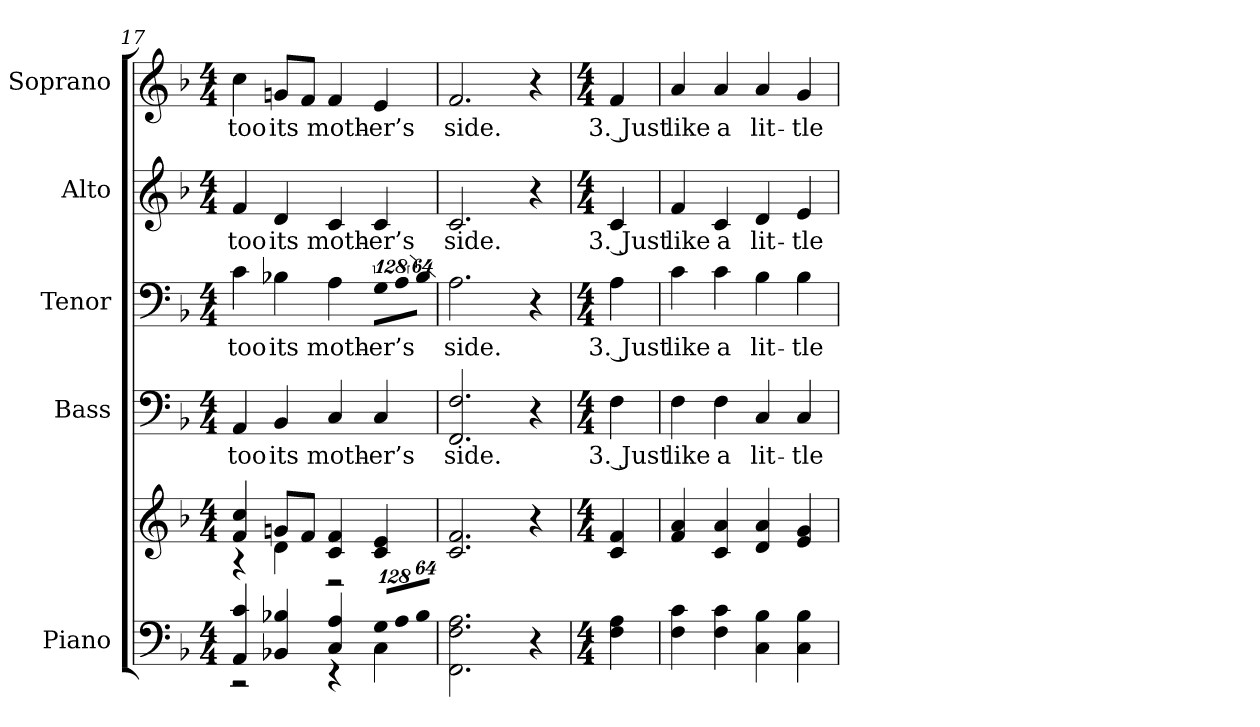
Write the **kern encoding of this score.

**kern	**kern	**kern	**text	**kern	**text	**kern	**text	**kern	**text
*part5	*part5	*part4	*part4	*part3	*part3	*part2	*part2	*part1	*part1
*staff6	*staff5	*staff4	*staff4	*staff3	*staff3	*staff2	*staff2	*staff1	*staff1
*I"Piano	*	*I"Bass	*	*I"Tenor	*	*I"Alto	*	*I"Soprano	*
*I'Pno.	*	*I'B.	*	*I'T.	*	*I'A.	*	*I'S.	*
*clefF4	*clefG2	*clefF4	*	*clefF4	*	*clefG2	*	*clefG2	*
*k[b-]	*k[b-]	*k[b-]	*	*k[b-]	*	*k[b-]	*	*k[b-]	*
*F:	*F:	*F:	*	*F:	*	*F:	*	*F:	*
*M4/4	*M4/4	*M4/4	*	*M4/4	*	*M4/4	*	*M4/4	*
=17	=17	=17	=17	=17	=17	=17	=17	=17	=17
*^	*^	*	*	*	*	*	*	*	*
!	!	!	!	!	!LO:LY:b:color=#000000	!	!	!	!	!	!
!	!	!	!	!	!	!	!LO:LY:b:color=#000000	!	!	!	!
!	!	!	!	!	!	!	!	!	!LO:LY:b:color=#000000	!	!
!	!	!	!	!	!	!	!	!	!	!	!LO:LY:b:color=#000000
4AAi/ 4ci	2r	4fi/ 4cci	4r	4AAi/	too	4ci\	too	4fi/	too	4cci\	too
!	!	!	!	!	!LO:LY:b:color=#000000	!	!	!	!	!	!
!	!	!	!	!	!	!	!LO:LY:b:color=#000000	!	!	!	!
!	!	!	!	!	!	!	!	!	!LO:LY:b:color=#000000	!	!
!	!	!	!	!	!	!	!	!	!	!	!LO:LY:b:color=#000000
4BB-Xi/ 4B-Xi	.	8gni/L	4di\	4BB-i/	its	4B-Xi\	its	4di/	its	8gni/L	its
.	.	8fi/J	.	.	.	.	.	.	.	8fi/J	.
!	!	!	!	!	!LO:LY:b:color=#000000	!	!	!	!	!	!
!	!	!	!	!	!	!	!LO:LY:b:color=#000000	!	!	!	!
!	!	!	!	!	!	!	!	!	!LO:LY:b:color=#000000	!	!
!	!	!	!	!	!	!	!	!	!	!	!LO:LY:b:color=#000000
4Ci/ 4Ai	4r	4ci/ 4fi	2r	4Ci/	moth-	4Ai\	moth-	4ci/	moth-	4fi/	moth-
*Xbrackettup	*	*	*	*	*	*	*	*	*	*	*
!LO:N:vis=8	!	!	!	!	!	!	!	!	!	!	!
!	!	!	!	!	!LO:LY:b:color=#000000	!LO:N:vis=8	!	!	!	!	!
!	!	!	!	!	!	!	!LO:LY:b:color=#000000	!	!	!	!
!	!	!	!	!	!	!	!	!	!LO:LY:b:color=#000000	!	!
!	!	!	!	!	!	!	!	!	!	!	!LO:LY:b:color=#000000
1024%85Gi/L	4Ci\	4ci/ 4ei	.	4Ci/	-er’s	1024%85Gi\L	-er’s	4ci/	-er’s	4ei/	-er’s
!LO:N:vis=8	!	!	!	!	!	!LO:N:vis=8	!	!	!	!	!
1024%85Ai/	.	.	.	.	.	1024%85Ai\	.	.	.	.	.
!LO:N:vis=8	!	!	!	!	!	!LO:N:vis=8	!	!	!	!	!
512%43B-i/J	.	.	.	.	.	512%43B-i\J	.	.	.	.	.
*v	*v	*	*	*	*	*	*	*	*	*	*
*	*v	*v	*	*	*	*	*	*	*	*
=18	=18	=18	=18	=18	=18	=18	=18	=18	=18
!	!	!	!LO:LY:b:color=#000000	!	!	!	!	!	!
!	!	!	!	!	!LO:LY:b:color=#000000	!	!	!	!
!	!	!	!	!	!	!	!LO:LY:b:color=#000000	!	!
!	!	!	!	!	!	!	!	!	!LO:LY:b:color=#000000
2.FFi\ 2.Fi 2.Ai	2.ci/ 2.fi	2.FFi/ 2.Fi	side.	2.Ai\	side.	2.ci/	side.	2.fi/	side.
4r	4r	4r	.	4r	.	4r	.	4r	.
!!LO:PB:g=z
=19	=19	=19	=19	=19	=19	=19	=19	=19	=19
*M4/4	*M4/4	*M4/4	*	*M4/4	*	*M4/4	*	*M4/4	*
!	!	!	!LO:LY:b:color=#000000	!	!	!	!	!	!
!	!	!	!	!	!LO:LY:b:color=#000000	!	!	!	!
!	!	!	!	!	!	!	!LO:LY:b:color=#000000	!	!
!	!	!	!	!	!	!	!	!	!LO:LY:b:color=#000000
4Fi\ 4Ai	4ci/ 4fi	4Fi\	3. Just	4Ai\	3. Just	4ci/	3. Just	4fi/	3. Just
=20	=20	=20	=20	=20	=20	=20	=20	=20	=20
!	!	!	!LO:LY:b:color=#000000	!	!	!	!	!	!
!	!	!	!	!	!LO:LY:b:color=#000000	!	!	!	!
!	!	!	!	!	!	!	!LO:LY:b:color=#000000	!	!
!	!	!	!	!	!	!	!	!	!LO:LY:b:color=#000000
4Fi\ 4ci	4fi/ 4ai	4Fi\	like	4ci\	like	4fi/	like	4ai/	like
!	!	!	!LO:LY:b:color=#000000	!	!	!	!	!	!
!	!	!	!	!	!LO:LY:b:color=#000000	!	!	!	!
!	!	!	!	!	!	!	!LO:LY:b:color=#000000	!	!
!	!	!	!	!	!	!	!	!	!LO:LY:b:color=#000000
4Fi\ 4ci	4ci/ 4ai	4Fi\	a	4ci\	a	4ci/	a	4ai/	a
!	!	!	!LO:LY:b:color=#000000	!	!	!	!	!	!
!	!	!	!	!	!LO:LY:b:color=#000000	!	!	!	!
!	!	!	!	!	!	!	!LO:LY:b:color=#000000	!	!
!	!	!	!	!	!	!	!	!	!LO:LY:b:color=#000000
4Ci\ 4B-i	4di/ 4ai	4Ci/	lit-	4B-i\	lit-	4di/	lit-	4ai/	lit-
!	!	!	!LO:LY:b:color=#000000	!	!	!	!	!	!
!	!	!	!	!	!LO:LY:b:color=#000000	!	!	!	!
!	!	!	!	!	!	!	!LO:LY:b:color=#000000	!	!
!	!	!	!	!	!	!	!	!	!LO:LY:b:color=#000000
4Ci\ 4B-i	4ei/ 4gi	4Ci/	-tle	4B-i\	-tle	4ei/	-tle	4gi/	-tle
=	=	=	=	=	=	=	=	=	=
*-	*-	*-	*-	*-	*-	*-	*-	*-	*-
